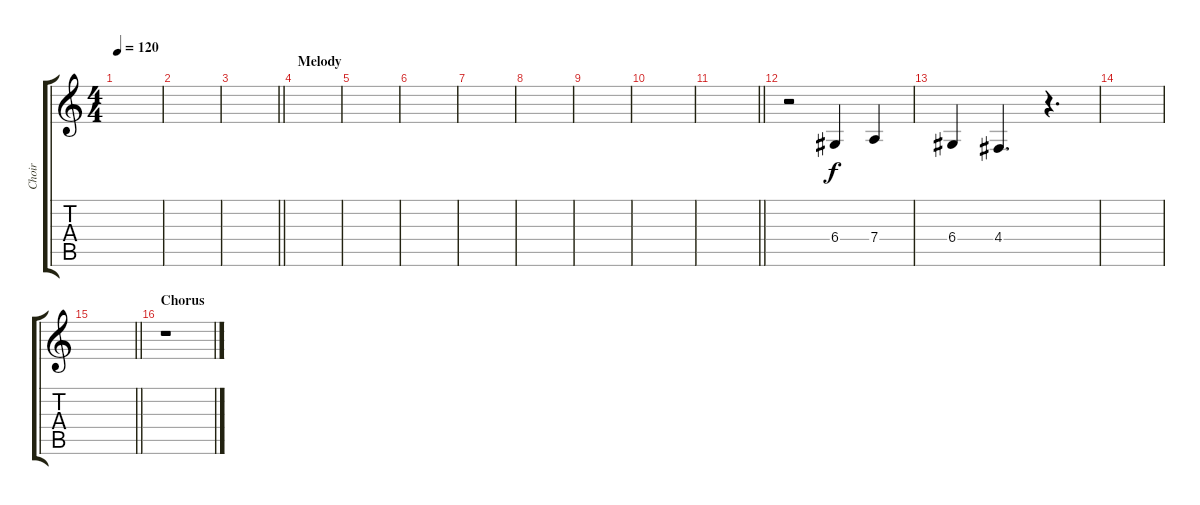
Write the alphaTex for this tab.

\track ("Choir" "Choir") {instrument choiraahs}
\staff {score tabs}
\tuning (E4 B3 G3 D3 A2 E2) {hide}
\ts (4 4)
\tempo 120
\clef g2
\ks c
|
|
\barLineRight lightlight
|
\section ("" "Melody")
|
|
|
|
|
|
|
\barLineRight lightlight
|
r.2 6.4.4 7.4.4 |
6.4.4 4.4.4{d} r.4{d} |
|
\barLineRight lightlight
|
\section ("" "Chorus")
r.1
